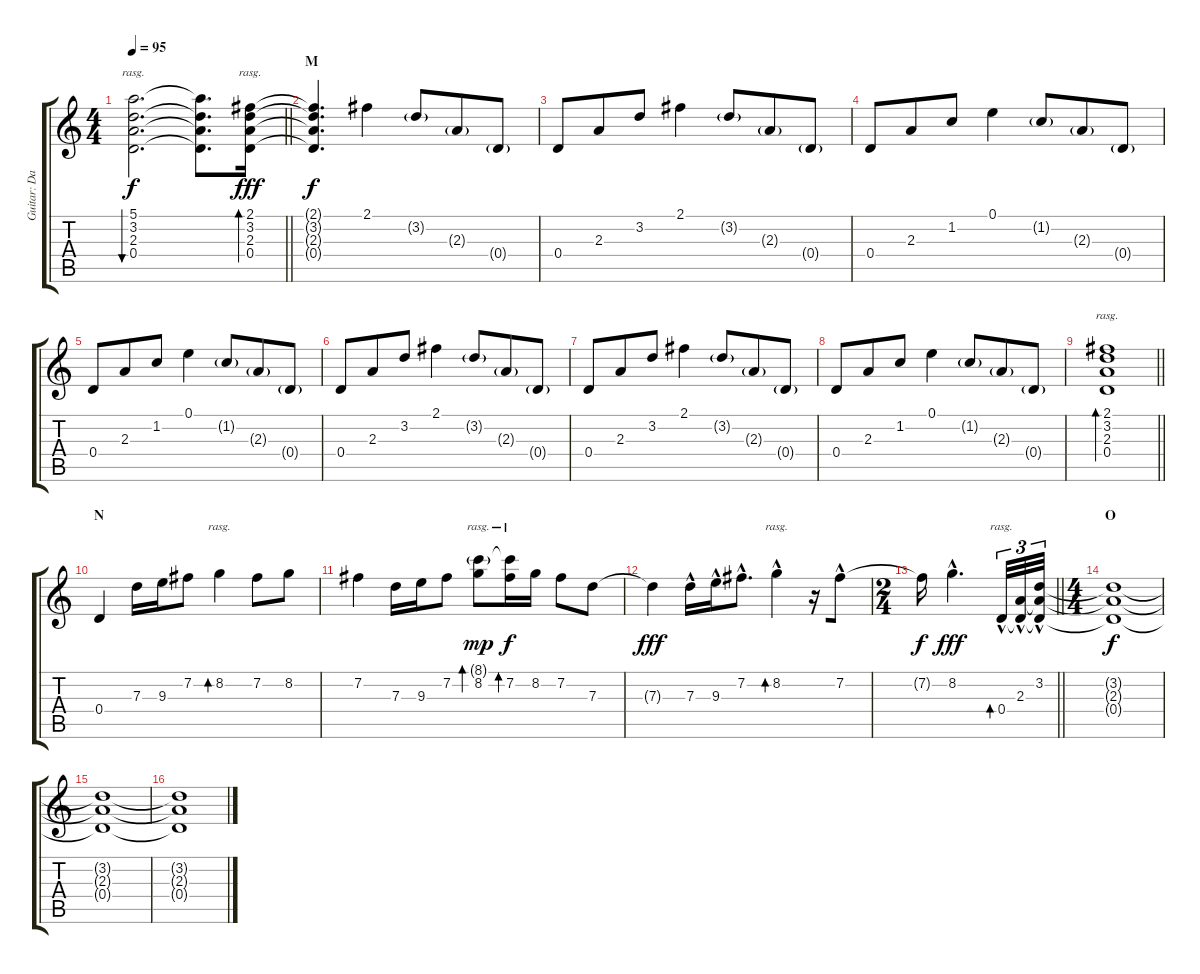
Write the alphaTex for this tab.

\track ("Guitar: Dave" "Guitar: Da") {instrument acousticguitarsteel}
\staff {score tabs}
\tuning (E4 B3 G3 D3 A2 E2) {hide}
\ts (4 4)
\tempo 95
\clef g2
\barLineRight lightlight
\ks c
(5.1 3.2 2.3 0.4).2{d bu 120 rasg ii dy f} (5.1{t} 3.2{t} 2.3{t} 0.4{t}).8{d} (2.1 3.2 2.3 0.4).16{bd 120 rasg ii dy fff} |
\section ("" "M")
(2.1{t} 3.2{t} 2.3{t} 0.4{t}).4{d dy f} 2.1.4 3.2{g}.8{beam merge} 2.3{g}.8 0.4{g}.8 |
0.4.8 2.3.8{beam merge} 3.2.8 2.1.4 3.2{g}.8{beam merge} 2.3{g}.8 0.4{g}.8 |
0.4.8 2.3.8{beam merge} 1.2.8 0.1.4 1.2{g}.8{beam merge} 2.3{g}.8 0.4{g}.8 |
0.4.8 2.3.8{beam merge} 1.2.8 0.1.4 1.2{g}.8{beam merge} 2.3{g}.8 0.4{g}.8 |
0.4.8 2.3.8{beam merge} 3.2.8 2.1.4 3.2{g}.8{beam merge} 2.3{g}.8 0.4{g}.8 |
0.4.8 2.3.8{beam merge} 3.2.8 2.1.4 3.2{g}.8{beam merge} 2.3{g}.8 0.4{g}.8 |
0.4.8 2.3.8{beam merge} 1.2.8 0.1.4 1.2{g}.8{beam merge} 2.3{g}.8 0.4{g}.8 |
\barLineRight lightlight
(2.1 3.2 2.3 0.4).1{bd 480 rasg ii} |
\section ("" "N")
0.4.4 7.3.16 9.3.16{beam merge} 7.2.8 8.2.4{bd 480 rasg ii} 7.2.8 8.2.8 |
7.2.4 7.3.16 9.3.16{beam merge} 7.2.8 (8.1{g} 8.2).8{bd 480 rasg ii dy mp} (8.1{t} 7.2).16{bd 480 rasg ii dy f} 8.2.16 7.2.8 7.3.8 |
7.3{t}.4{dy fff} 7.3{hac}.16 9.3{hac}.16{beam merge} 7.2{hac}.8{d} 8.2{hac}.4{bd 480 rasg ii beam merge} r.16 7.2{hac}.8 |
\ts (2 4)
\barLineRight lightlight
7.2{t}.16{dy f} 8.2{hac}.4{d dy fff} 0.4{hac}.32{tu (3 2) bd 480 rasg ii} (2.3{hac} 0.4{t}).32{tu (3 2)} (3.2{hac} 2.3{t} 0.4{t}).32{tu (3 2)} |
\ts (4 4)
\section ("" "O")
(3.2{t} 2.3{t} 0.4{t}).1{dy f} |
(3.2{t} 2.3{t} 0.4{t}).1 |
(3.2{t} 2.3{t} 0.4{t}).1
